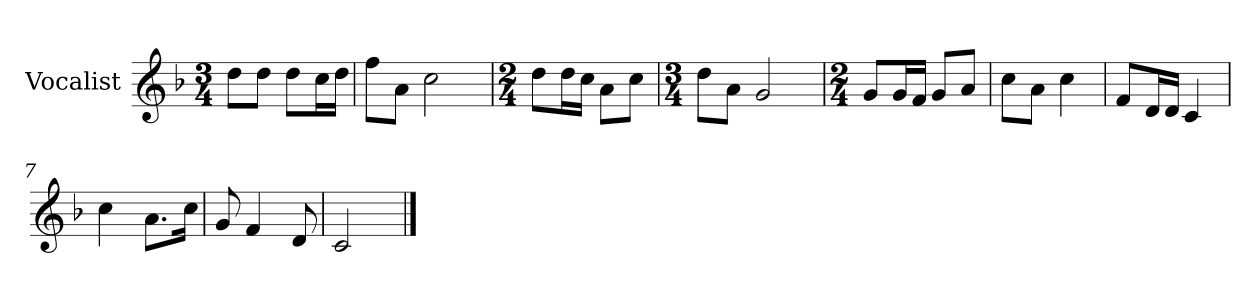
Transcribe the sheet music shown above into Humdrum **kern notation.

**kern
*part1
*staff1
*I"Vocalist
*k[b-]
*F:
*M3/4
=
8ddL
8ddJ
8ddL
16ccL
16ddJJ
=1
8ffL
8aJ
2cc
=2
*M2/4
8ddL
16ddL
16ccJJ
8aL
8ccJ
=3
*M3/4
8ddL
8aJ
2g
=4
*M2/4
8gL
16gL
16fJJ
8gL
8aJ
=5
8ccL
8aJ
4cc
=6
8fL
16dL
16dJJ
4c
=7
4cc
8.aL
16ccJk
=8
8g
4f
8d
=9
2c
==
*-
